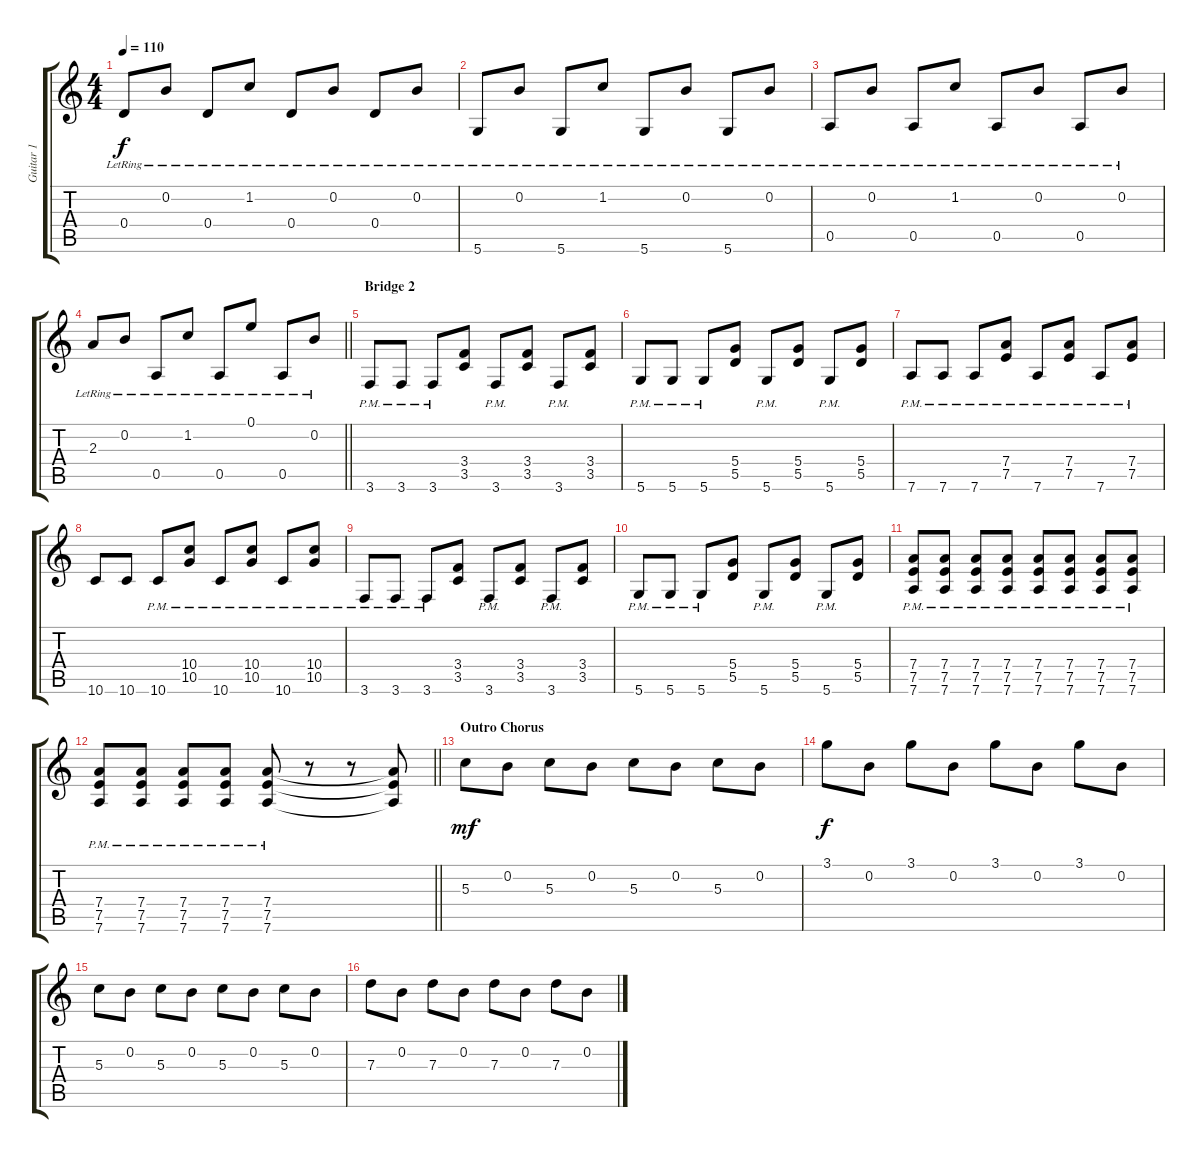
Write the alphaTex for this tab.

\track ("Guitar 1" "Guitar 1") {instrument acousticguitarsteel}
\staff {score tabs}
\tuning (E4 B3 G3 D3 A2 D2) {hide}
\ts (4 4)
\tempo 110
\clef g2
\ks c
0.4{lr}.8{dy f} 0.2{lr}.8 0.4{lr}.8 1.2{lr}.8 0.4{lr}.8 0.2{lr}.8 0.4{lr}.8 0.2{lr}.8 |
5.6{lr}.8 0.2{lr}.8 5.6{lr}.8 1.2{lr}.8 5.6{lr}.8 0.2{lr}.8 5.6{lr}.8 0.2{lr}.8 |
0.5{lr}.8 0.2{lr}.8 0.5{lr}.8 1.2{lr}.8 0.5{lr}.8 0.2{lr}.8 0.5{lr}.8 0.2{lr}.8 |
\barLineRight lightlight
2.3{lr}.8 0.2{lr}.8 0.5{lr}.8 1.2{lr}.8 0.5{lr}.8 0.1{lr}.8 0.5{lr}.8 0.2{lr}.8 |
\section ("" "Bridge 2")
3.6{pm}.8 3.6{pm}.8 3.6{pm}.8 (3.4 3.5).8 3.6{pm}.8 (3.4 3.5).8 3.6{pm}.8 (3.4 3.5).8 |
5.6{pm}.8 5.6{pm}.8 5.6{pm}.8 (5.4 5.5).8 5.6{pm}.8 (5.4 5.5).8 5.6{pm}.8 (5.4 5.5).8 |
7.6{pm}.8 7.6{pm}.8 7.6{pm}.8 (7.4{pm} 7.5{pm}).8 7.6{pm}.8 (7.4{pm} 7.5{pm}).8 7.6{pm}.8 (7.4{pm} 7.5{pm}).8 |
10.6.8 10.6.8 10.6{pm}.8 (10.4{pm} 10.5{pm}).8 10.6{pm}.8 (10.4{pm} 10.5{pm}).8 10.6{pm}.8 (10.4{pm} 10.5{pm}).8 |
3.6{pm}.8 3.6{pm}.8 3.6{pm}.8 (3.4 3.5).8 3.6{pm}.8 (3.4 3.5).8 3.6{pm}.8 (3.4 3.5).8 |
5.6{pm}.8 5.6{pm}.8 5.6{pm}.8 (5.4 5.5).8 5.6{pm}.8 (5.4 5.5).8 5.6{pm}.8 (5.4 5.5).8 |
(7.4{pm} 7.5{pm} 7.6{pm}).8 (7.4{pm} 7.5{pm} 7.6{pm}).8 (7.4{pm} 7.5{pm} 7.6{pm}).8 (7.4{pm} 7.5{pm} 7.6{pm}).8 (7.4{pm} 7.5{pm} 7.6{pm}).8 (7.4{pm} 7.5{pm} 7.6{pm}).8 (7.4{pm} 7.5{pm} 7.6{pm}).8 (7.4{pm} 7.5{pm} 7.6{pm}).8 |
\barLineRight lightlight
(7.4{pm} 7.5{pm} 7.6{pm}).8 (7.4{pm} 7.5{pm} 7.6{pm}).8 (7.4{pm} 7.5{pm} 7.6{pm}).8 (7.4{pm} 7.5{pm} 7.6{pm}).8 (7.4{pm} 7.5{pm} 7.6{pm}).8 r.8 r.8 (7.4{t} 7.5{t} 7.6{t}).8 |
\section ("" "Outro Chorus")
5.3.8{dy mf instrument acousticguitarsteel} 0.2.8 5.3.8 0.2.8 5.3.8 0.2.8 5.3.8 0.2.8 |
3.1.8{dy f} 0.2.8 3.1.8 0.2.8 3.1.8 0.2.8 3.1.8 0.2.8 |
5.3.8 0.2.8 5.3.8 0.2.8 5.3.8 0.2.8 5.3.8 0.2.8 |
7.3.8 0.2.8 7.3.8 0.2.8 7.3.8 0.2.8 7.3.8 0.2.8
